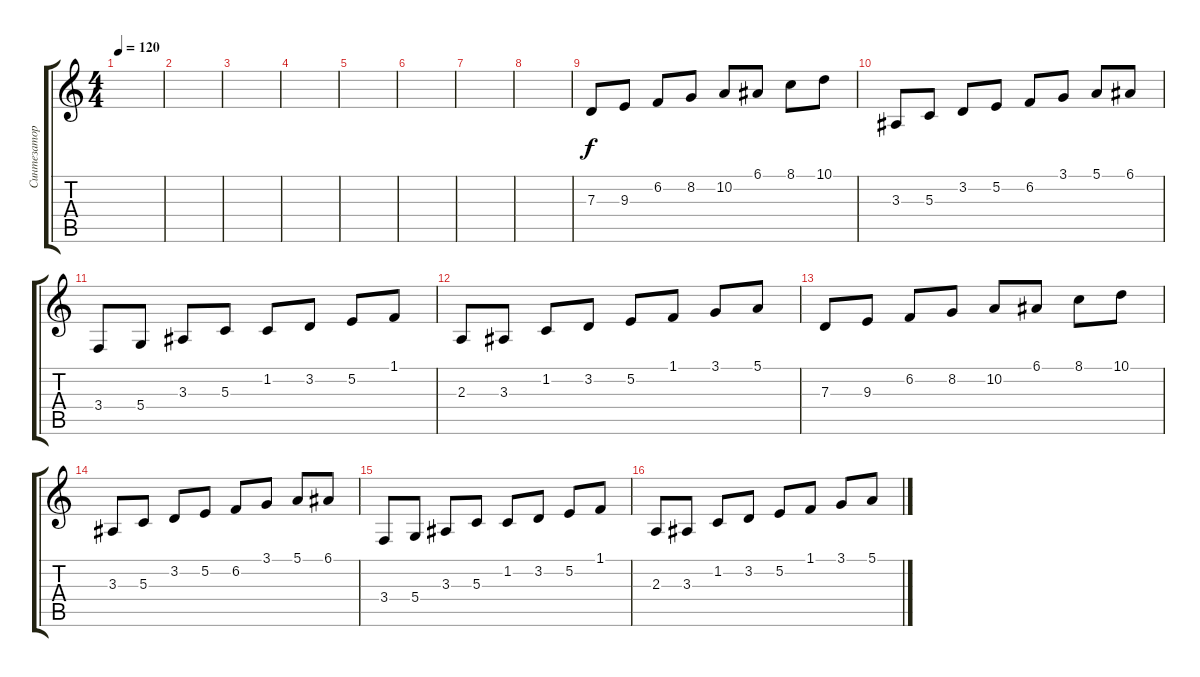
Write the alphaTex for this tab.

\track ("Синтезатор" "Синтезатор") {instrument electricgrandpiano}
\staff {score tabs}
\tuning (E4 B3 G3 D3 A2 E2) {hide}
\ts (4 4)
\tempo 120
\clef g2
\ks c
|
|
|
|
|
|
|
|
7.3.8 9.3.8 6.2.8 8.2.8 10.2.8 6.1.8 8.1.8 10.1.8 |
3.3.8 5.3.8 3.2.8 5.2.8 6.2.8 3.1.8 5.1.8 6.1.8 |
3.4.8 5.4.8 3.3.8 5.3.8 1.2.8 3.2.8 5.2.8 1.1.8 |
2.3.8 3.3.8 1.2.8 3.2.8 5.2.8 1.1.8 3.1.8 5.1.8 |
7.3.8 9.3.8 6.2.8 8.2.8 10.2.8 6.1.8 8.1.8 10.1.8 |
3.3.8 5.3.8 3.2.8 5.2.8 6.2.8 3.1.8 5.1.8 6.1.8 |
3.4.8 5.4.8 3.3.8 5.3.8 1.2.8 3.2.8 5.2.8 1.1.8 |
2.3.8 3.3.8 1.2.8 3.2.8 5.2.8 1.1.8 3.1.8 5.1.8
